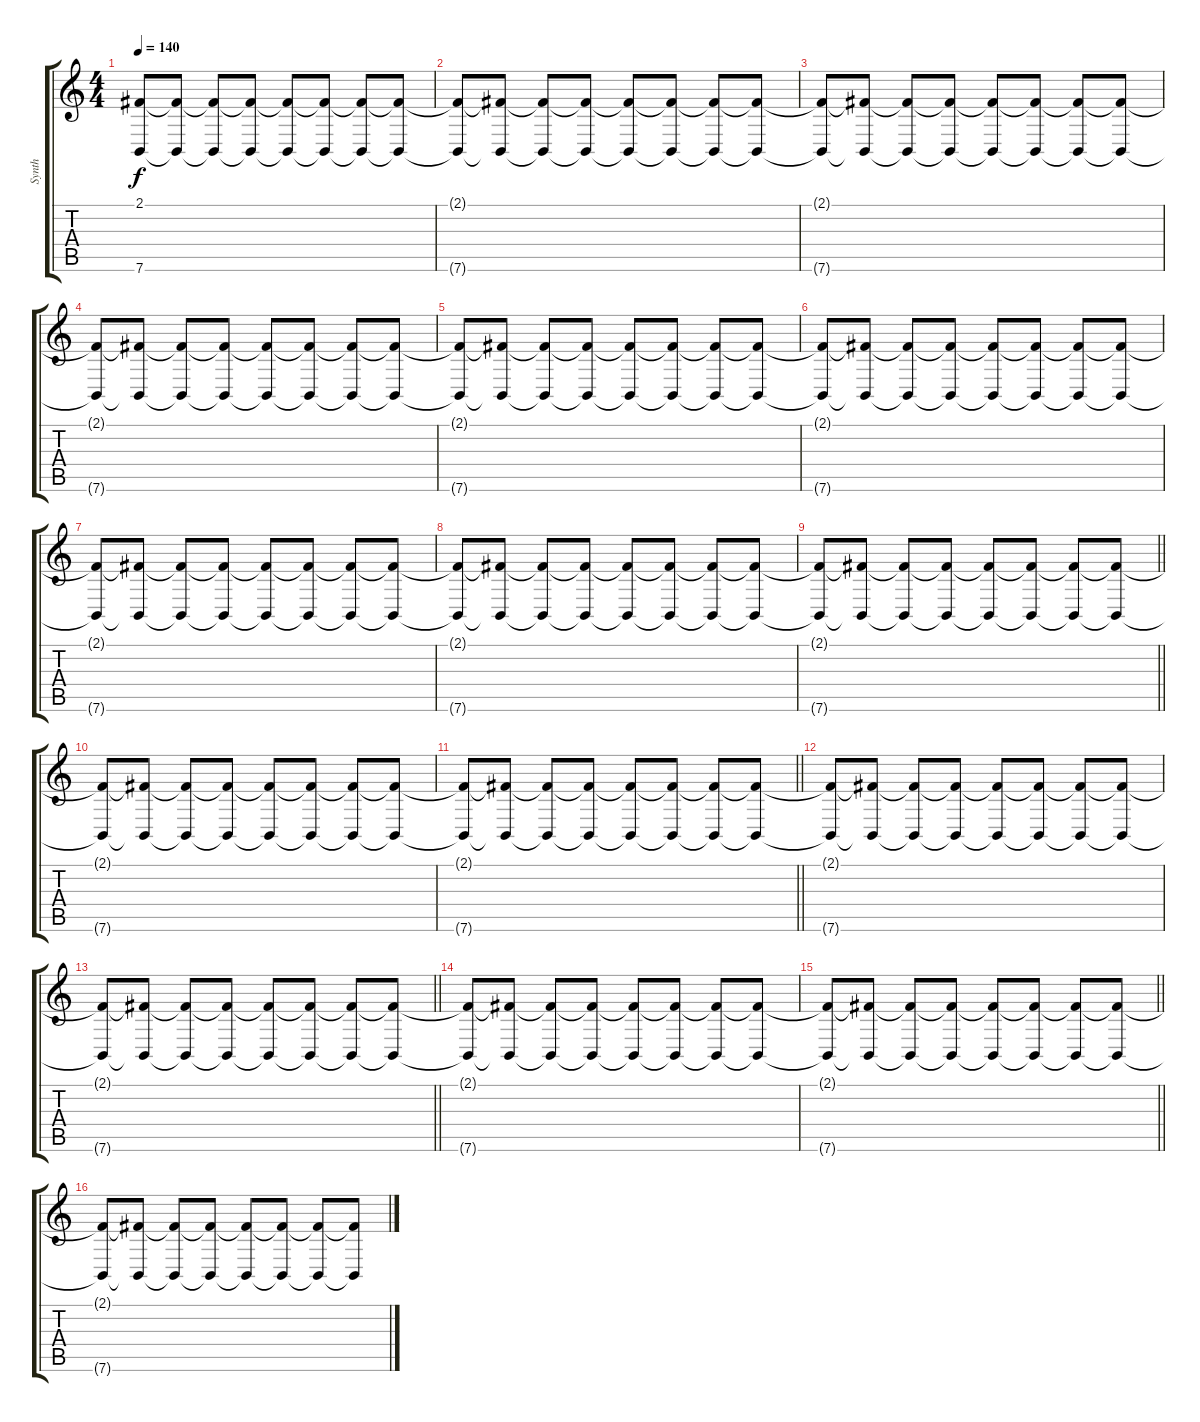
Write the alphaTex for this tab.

\track ("Synth" "Synth") {instrument lead2sawtooth}
\staff {score tabs}
\tuning (E4 B3 G3 D3 A2 E2) {hide}
\ts (4 4)
\tempo 140
\clef g2
\ks c
(2.1{t} 7.6{t}).8{dy f} (2.1{t} 7.6{t}).8 (2.1{t} 7.6{t}).8 (2.1{t} 7.6{t}).8 (2.1{t} 7.6{t}).8 (2.1{t} 7.6{t}).8 (2.1{t} 7.6{t}).8 (2.1{t} 7.6{t}).8 |
(2.1{t} 7.6{t}).8 (2.1{t} 7.6{t}).8 (2.1{t} 7.6{t}).8 (2.1{t} 7.6{t}).8 (2.1{t} 7.6{t}).8 (2.1{t} 7.6{t}).8 (2.1{t} 7.6{t}).8 (2.1{t} 7.6{t}).8 |
(2.1{t} 7.6{t}).8 (2.1{t} 7.6{t}).8 (2.1{t} 7.6{t}).8 (2.1{t} 7.6{t}).8 (2.1{t} 7.6{t}).8 (2.1{t} 7.6{t}).8 (2.1{t} 7.6{t}).8 (2.1{t} 7.6{t}).8 |
(2.1{t} 7.6{t}).8 (2.1{t} 7.6{t}).8 (2.1{t} 7.6{t}).8 (2.1{t} 7.6{t}).8 (2.1{t} 7.6{t}).8 (2.1{t} 7.6{t}).8 (2.1{t} 7.6{t}).8 (2.1{t} 7.6{t}).8 |
(2.1{t} 7.6{t}).8 (2.1{t} 7.6{t}).8 (2.1{t} 7.6{t}).8 (2.1{t} 7.6{t}).8 (2.1{t} 7.6{t}).8 (2.1{t} 7.6{t}).8 (2.1{t} 7.6{t}).8 (2.1{t} 7.6{t}).8 |
(2.1{t} 7.6{t}).8 (2.1{t} 7.6{t}).8 (2.1{t} 7.6{t}).8 (2.1{t} 7.6{t}).8 (2.1{t} 7.6{t}).8 (2.1{t} 7.6{t}).8 (2.1{t} 7.6{t}).8 (2.1{t} 7.6{t}).8 |
(2.1{t} 7.6{t}).8 (2.1{t} 7.6{t}).8 (2.1{t} 7.6{t}).8 (2.1{t} 7.6{t}).8 (2.1{t} 7.6{t}).8 (2.1{t} 7.6{t}).8 (2.1{t} 7.6{t}).8 (2.1{t} 7.6{t}).8 |
(2.1{t} 7.6{t}).8 (2.1{t} 7.6{t}).8 (2.1{t} 7.6{t}).8 (2.1{t} 7.6{t}).8 (2.1{t} 7.6{t}).8 (2.1{t} 7.6{t}).8 (2.1{t} 7.6{t}).8 (2.1{t} 7.6{t}).8 |
\barLineRight lightlight
(2.1{t} 7.6{t}).8 (2.1{t} 7.6{t}).8 (2.1{t} 7.6{t}).8 (2.1{t} 7.6{t}).8 (2.1{t} 7.6{t}).8 (2.1{t} 7.6{t}).8 (2.1{t} 7.6{t}).8 (2.1{t} 7.6{t}).8 |
(2.1{t} 7.6{t}).8 (2.1{t} 7.6{t}).8 (2.1{t} 7.6{t}).8 (2.1{t} 7.6{t}).8 (2.1{t} 7.6{t}).8 (2.1{t} 7.6{t}).8 (2.1{t} 7.6{t}).8 (2.1{t} 7.6{t}).8 |
\barLineRight lightlight
(2.1{t} 7.6{t}).8 (2.1{t} 7.6{t}).8 (2.1{t} 7.6{t}).8 (2.1{t} 7.6{t}).8 (2.1{t} 7.6{t}).8 (2.1{t} 7.6{t}).8 (2.1{t} 7.6{t}).8 (2.1{t} 7.6{t}).8 |
(2.1{t} 7.6{t}).8 (2.1{t} 7.6{t}).8 (2.1{t} 7.6{t}).8 (2.1{t} 7.6{t}).8 (2.1{t} 7.6{t}).8 (2.1{t} 7.6{t}).8 (2.1{t} 7.6{t}).8 (2.1{t} 7.6{t}).8 |
\barLineRight lightlight
(2.1{t} 7.6{t}).8 (2.1{t} 7.6{t}).8 (2.1{t} 7.6{t}).8 (2.1{t} 7.6{t}).8 (2.1{t} 7.6{t}).8 (2.1{t} 7.6{t}).8 (2.1{t} 7.6{t}).8 (2.1{t} 7.6{t}).8 |
(2.1{t} 7.6{t}).8 (2.1{t} 7.6{t}).8 (2.1{t} 7.6{t}).8 (2.1{t} 7.6{t}).8 (2.1{t} 7.6{t}).8 (2.1{t} 7.6{t}).8 (2.1{t} 7.6{t}).8 (2.1{t} 7.6{t}).8 |
\barLineRight lightlight
(2.1{t} 7.6{t}).8 (2.1{t} 7.6{t}).8 (2.1{t} 7.6{t}).8 (2.1{t} 7.6{t}).8 (2.1{t} 7.6{t}).8 (2.1{t} 7.6{t}).8 (2.1{t} 7.6{t}).8 (2.1{t} 7.6{t}).8 |
(2.1{t} 7.6{t}).8 (2.1{t} 7.6{t}).8 (2.1{t} 7.6{t}).8 (2.1{t} 7.6{t}).8 (2.1{t} 7.6{t}).8 (2.1{t} 7.6{t}).8 (2.1{t} 7.6{t}).8 (2.1{t} 7.6{t}).8
